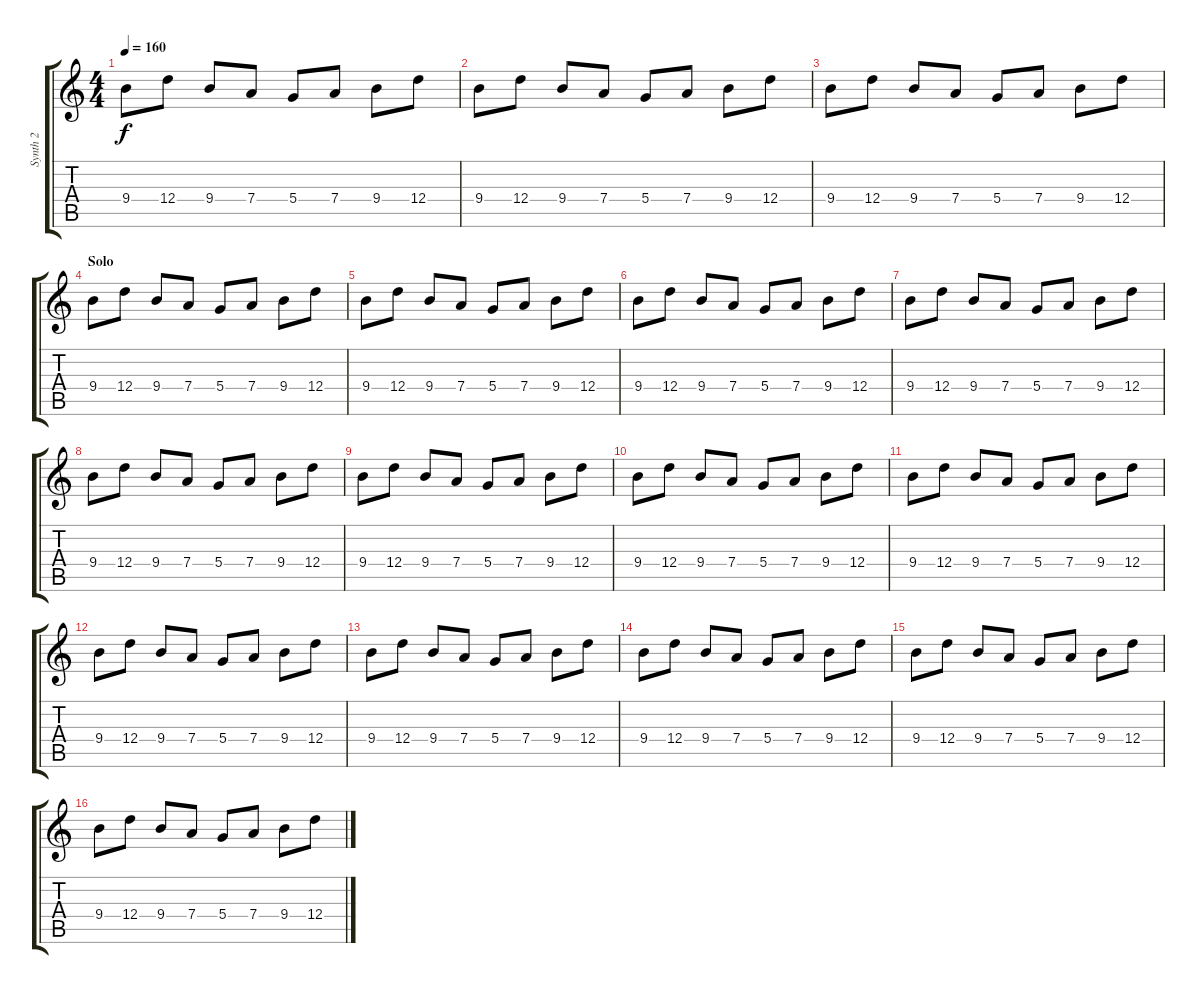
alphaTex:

\track ("Synth 2" "Synth 2") {instrument guitarharmonics}
\staff {score tabs}
\tuning (E4 B3 G3 D3 A2 E2) {hide}
\ts (4 4)
\tempo 160
\clef g2
\ks c
9.4.8{dy f} 12.4.8 9.4.8 7.4.8 5.4.8 7.4.8 9.4.8 12.4.8 |
9.4.8 12.4.8 9.4.8 7.4.8 5.4.8 7.4.8 9.4.8 12.4.8 |
9.4.8 12.4.8 9.4.8 7.4.8 5.4.8 7.4.8 9.4.8 12.4.8 |
\section ("" "Solo")
9.4.8 12.4.8 9.4.8 7.4.8 5.4.8 7.4.8 9.4.8 12.4.8 |
9.4.8 12.4.8 9.4.8 7.4.8 5.4.8 7.4.8 9.4.8 12.4.8 |
9.4.8 12.4.8 9.4.8 7.4.8 5.4.8 7.4.8 9.4.8 12.4.8 |
9.4.8 12.4.8 9.4.8 7.4.8 5.4.8 7.4.8 9.4.8 12.4.8 |
9.4.8 12.4.8 9.4.8 7.4.8 5.4.8 7.4.8 9.4.8 12.4.8 |
9.4.8 12.4.8 9.4.8 7.4.8 5.4.8 7.4.8 9.4.8 12.4.8 |
9.4.8 12.4.8 9.4.8 7.4.8 5.4.8 7.4.8 9.4.8 12.4.8 |
9.4.8 12.4.8 9.4.8 7.4.8 5.4.8 7.4.8 9.4.8 12.4.8 |
9.4.8 12.4.8 9.4.8 7.4.8 5.4.8 7.4.8 9.4.8 12.4.8 |
9.4.8 12.4.8 9.4.8 7.4.8 5.4.8 7.4.8 9.4.8 12.4.8 |
9.4.8 12.4.8 9.4.8 7.4.8 5.4.8 7.4.8 9.4.8 12.4.8 |
9.4.8 12.4.8 9.4.8 7.4.8 5.4.8 7.4.8 9.4.8 12.4.8 |
9.4.8 12.4.8 9.4.8 7.4.8 5.4.8 7.4.8 9.4.8 12.4.8
